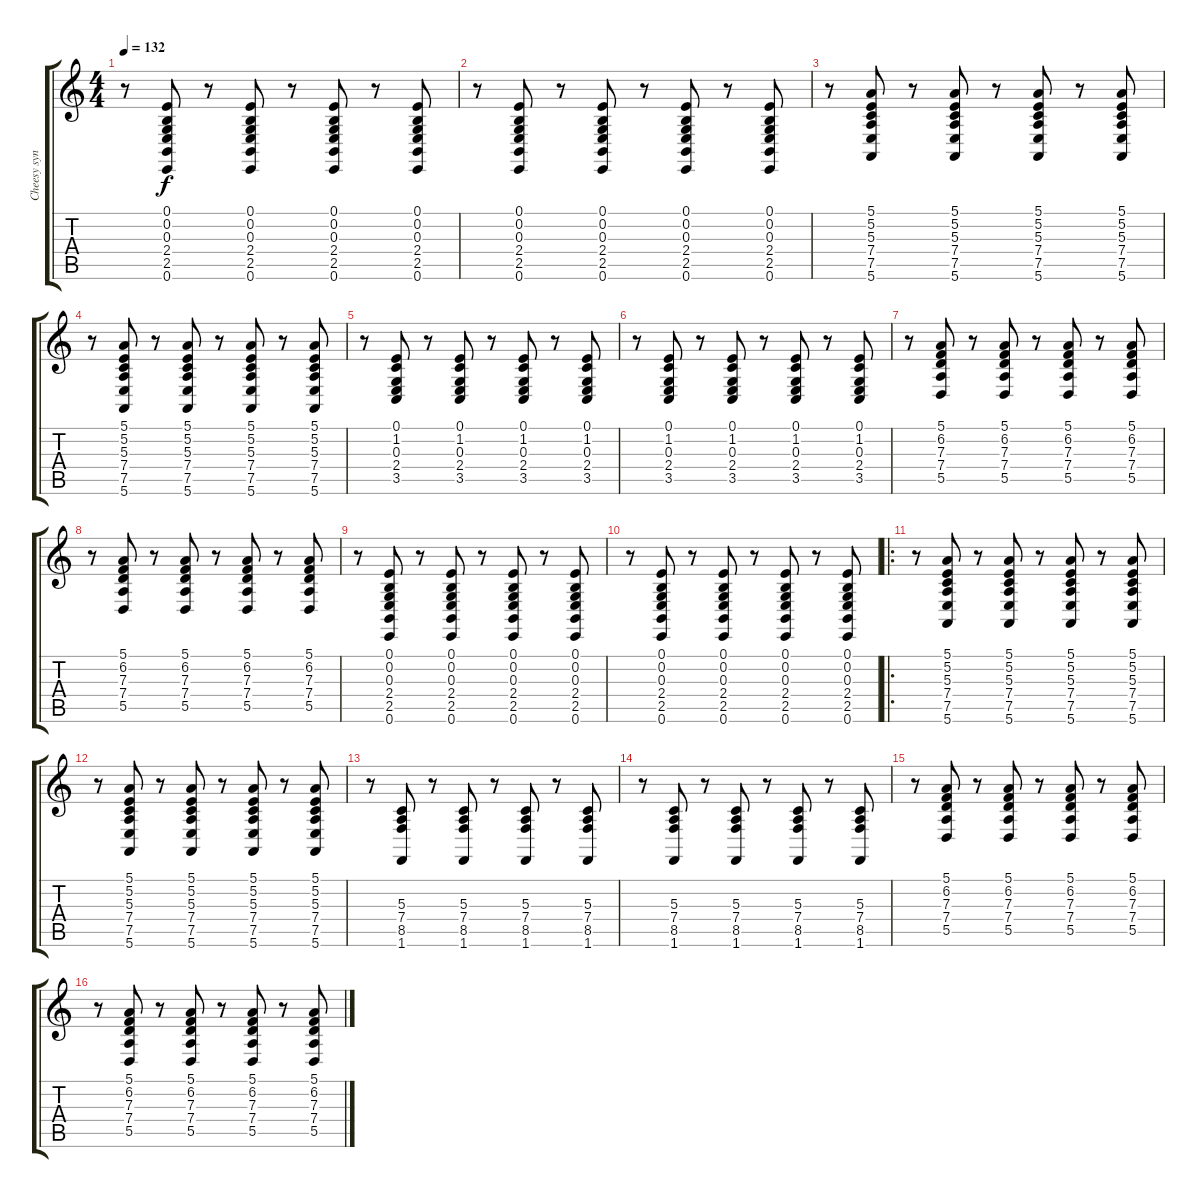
\track ("Cheesy synth 2" "Cheesy syn") {instrument acousticgrandpiano}
\staff {score tabs}
\tuning (E4 B3 G3 D3 A2 E2) {hide}
\ts (4 4)
\tempo 132
\clef g2
\ks c
r.8{dy f} (0.1 0.2 0.3 2.4 2.5 0.6).8 r.8 (0.1 0.2 0.3 2.4 2.5 0.6).8 r.8 (0.1 0.2 0.3 2.4 2.5 0.6).8 r.8 (0.1 0.2 0.3 2.4 2.5 0.6).8 |
r.8 (0.1 0.2 0.3 2.4 2.5 0.6).8 r.8 (0.1 0.2 0.3 2.4 2.5 0.6).8 r.8 (0.1 0.2 0.3 2.4 2.5 0.6).8 r.8 (0.1 0.2 0.3 2.4 2.5 0.6).8 |
r.8 (5.1 5.2 5.3 7.4 7.5 5.6).8 r.8 (5.1 5.2 5.3 7.4 7.5 5.6).8 r.8 (5.1 5.2 5.3 7.4 7.5 5.6).8 r.8 (5.1 5.2 5.3 7.4 7.5 5.6).8 |
r.8 (5.1 5.2 5.3 7.4 7.5 5.6).8 r.8 (5.1 5.2 5.3 7.4 7.5 5.6).8 r.8 (5.1 5.2 5.3 7.4 7.5 5.6).8 r.8 (5.1 5.2 5.3 7.4 7.5 5.6).8 |
r.8 (0.1 1.2 0.3 2.4 3.5).8 r.8 (0.1 1.2 0.3 2.4 3.5).8 r.8 (0.1 1.2 0.3 2.4 3.5).8 r.8 (0.1 1.2 0.3 2.4 3.5).8 |
r.8 (0.1 1.2 0.3 2.4 3.5).8 r.8 (0.1 1.2 0.3 2.4 3.5).8 r.8 (0.1 1.2 0.3 2.4 3.5).8 r.8 (0.1 1.2 0.3 2.4 3.5).8 |
r.8 (5.1 6.2 7.3 7.4 5.5).8 r.8 (5.1 6.2 7.3 7.4 5.5).8 r.8 (5.1 6.2 7.3 7.4 5.5).8 r.8 (5.1 6.2 7.3 7.4 5.5).8 |
r.8 (5.1 6.2 7.3 7.4 5.5).8 r.8 (5.1 6.2 7.3 7.4 5.5).8 r.8 (5.1 6.2 7.3 7.4 5.5).8 r.8 (5.1 6.2 7.3 7.4 5.5).8 |
r.8 (0.1 0.2 0.3 2.4 2.5 0.6).8 r.8 (0.1 0.2 0.3 2.4 2.5 0.6).8 r.8 (0.1 0.2 0.3 2.4 2.5 0.6).8 r.8 (0.1 0.2 0.3 2.4 2.5 0.6).8 |
r.8 (0.1 0.2 0.3 2.4 2.5 0.6).8 r.8 (0.1 0.2 0.3 2.4 2.5 0.6).8 r.8 (0.1 0.2 0.3 2.4 2.5 0.6).8 r.8 (0.1 0.2 0.3 2.4 2.5 0.6).8 |
\ro
r.8 (5.1 5.2 5.3 7.4 7.5 5.6).8 r.8 (5.1 5.2 5.3 7.4 7.5 5.6).8 r.8 (5.1 5.2 5.3 7.4 7.5 5.6).8 r.8 (5.1 5.2 5.3 7.4 7.5 5.6).8 |
r.8 (5.1 5.2 5.3 7.4 7.5 5.6).8 r.8 (5.1 5.2 5.3 7.4 7.5 5.6).8 r.8 (5.1 5.2 5.3 7.4 7.5 5.6).8 r.8 (5.1 5.2 5.3 7.4 7.5 5.6).8 |
r.8 (5.3 7.4 8.5 1.6).8 r.8 (5.3 7.4 8.5 1.6).8 r.8 (5.3 7.4 8.5 1.6).8 r.8 (5.3 7.4 8.5 1.6).8 |
r.8 (5.3 7.4 8.5 1.6).8 r.8 (5.3 7.4 8.5 1.6).8 r.8 (5.3 7.4 8.5 1.6).8 r.8 (5.3 7.4 8.5 1.6).8 |
r.8 (5.1 6.2 7.3 7.4 5.5).8 r.8 (5.1 6.2 7.3 7.4 5.5).8 r.8 (5.1 6.2 7.3 7.4 5.5).8 r.8 (5.1 6.2 7.3 7.4 5.5).8 |
r.8 (5.1 6.2 7.3 7.4 5.5).8 r.8 (5.1 6.2 7.3 7.4 5.5).8 r.8 (5.1 6.2 7.3 7.4 5.5).8 r.8 (5.1 6.2 7.3 7.4 5.5).8
